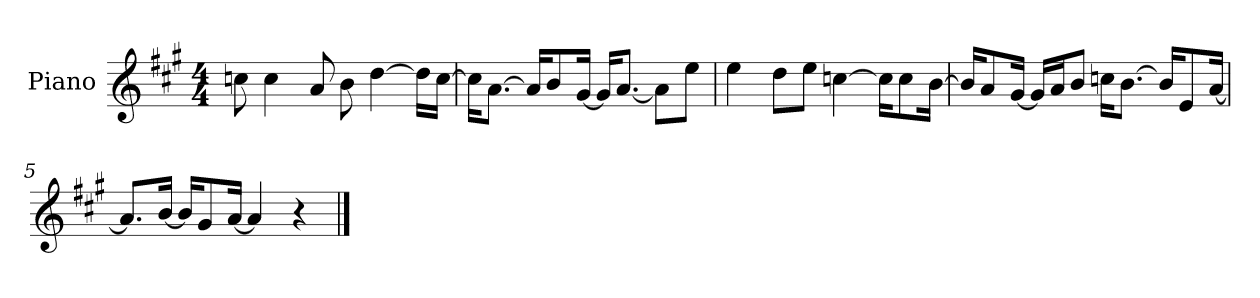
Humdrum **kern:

**kern
*part1
*staff1
*I"Piano
*I'P-no
*clefG2
*k[f#c#g#]
*M4/4
*MM90
=1
8ccn\
4cc\
8a/
8b\
[4dd\
16dd\LL]
[16cc\JJ
=2
16cc\KL]
[8.a\J
16a/KL]
8b/
[16g#/Jk
16g#/KL]
[8.a/J
8a\L]
8ee\J
=3
4ee\
8dd\L
8ee\J
[4ccn\
16cc\KL]
8cc\
[16b\Jk
=4
16b/KL]
8a/
[16g#/Jk
16g#/LL]
16a/J
8b/J
16ccn\KL
[8.b\J
16b/KL]
8e/
[16a/Jk
!!LO:LB:g=z
=5
8.a/L]
[16b/Jk
16b/KL]
8g#/
[16a/Jk
4a/]
4r
==
*-
